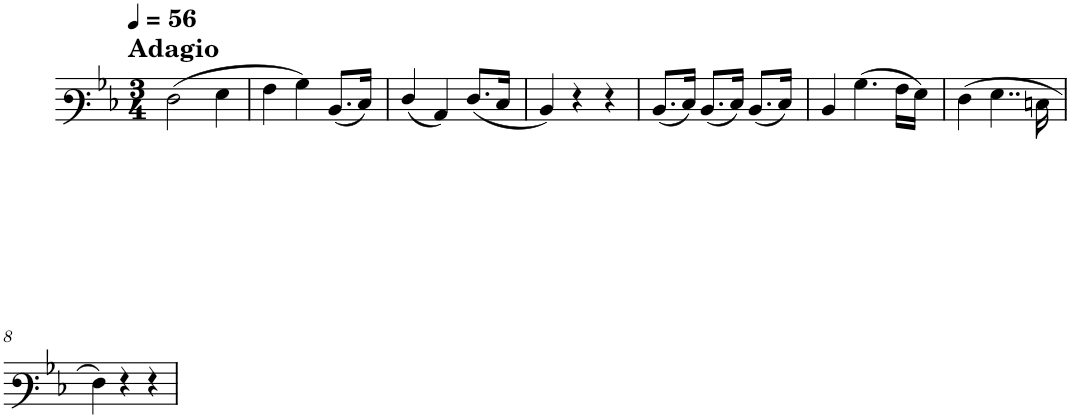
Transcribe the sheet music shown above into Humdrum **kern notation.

**kern
*part1
*staff1
*I"Piano
*I'Pno.
*clefF3
*k[b-e-]
*M3/4
*MM56
=1
!LO:TX:a:t=Adagio
(2F\
4G\
=2
4A\
4B-\)
(8.D/L
16E-/Jk)
=3
(<4F/
4C/)
(8.F/L
16E-/Jk
=4
4D/)
4r
4r
=5
(8.D/L
16E-/Jk)
(8.D/L
16E-/Jk)
(8.D/L
16E-/Jk)
=6
4D/
(4.B-\
16A\LL
16G\JJ)
=7
(4F\
4..G\
16En\
!!LO:LB:g=z
=8
4F\)
4r
4r
=
*-
